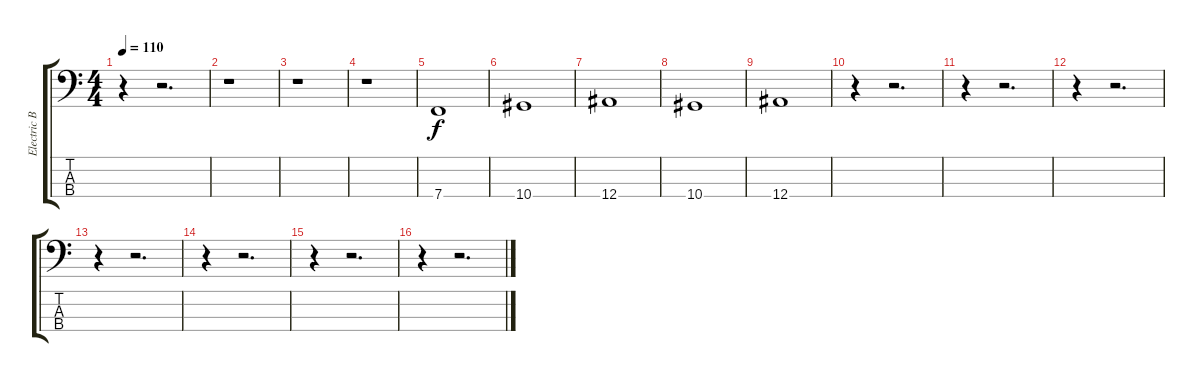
\track ("Electric Bass" "Electric B") {instrument electricbassfinger}
\staff {score tabs}
\tuning (Eb2 Bb1 F1 Bb0) {hide}
\ts (4 4)
\tempo 110
\clef f4
\ks c
r.4{dy f} r.2{d} |
r.1 |
r.1 |
r.1 |
7.4.1 |
10.4.1 |
12.4.1 |
10.4.1 |
12.4.1 |
r.4 r.2{d} |
r.4 r.2{d} |
r.4 r.2{d} |
r.4 r.2{d} |
r.4 r.2{d} |
r.4 r.2{d} |
r.4 r.2{d}
